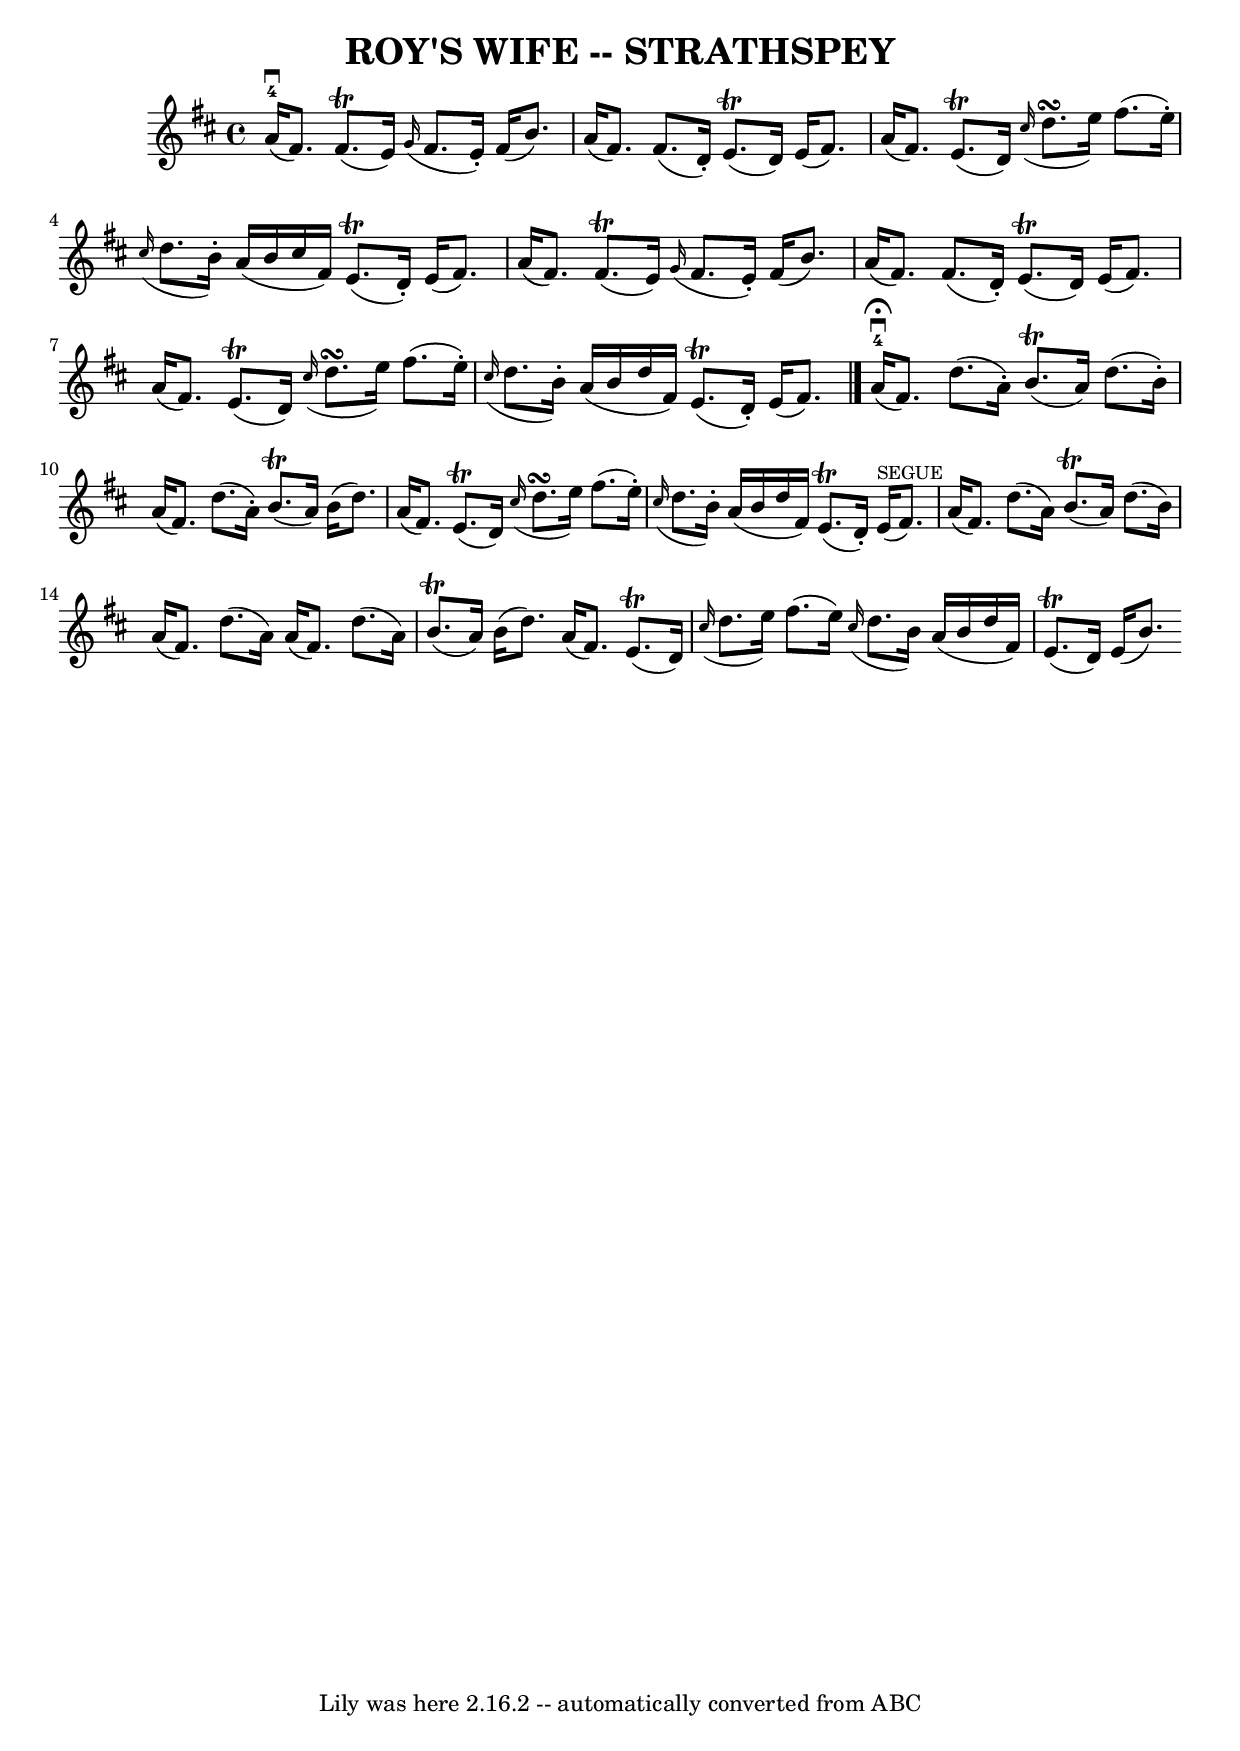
\version "2.7.40"
\include "Mammoth.ily"
\header {
	book = "Ryan's Mammoth Collection of Fiddle Tunes"
	crossRefNumber = "1"
	footnotes = ""
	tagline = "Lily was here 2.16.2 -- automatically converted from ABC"
	title = "ROY'S WIFE -- STRATHSPEY"
}
voicedefault =  {
\set Score.defaultBarType = "empty"

 \override Staff.TimeSignature #'style = #'C
 \time 4/4 % %slurgraces 1
 \key d \major a'16-4(^\downbow fis'8.) fis'8. (^\trill   
e'16)   \grace { g'16 (} fis'8. e'16 -.) fis'16 (b'8.)   
|
 a'16 (fis'8.) fis'8. (d'16 -.) e'8. (^\trill d'16 
) e'16 (fis'8.)   |
 a'16 (fis'8.) e'8. (^\trill  
 d'16)   \grace { cis''16 (} d''8.\turn e''16) fis''8. (
e''16 -.)   |
   \grace { cis''16 (} d''8. b'16 -.) a'16 (
 b'16 cis''16 fis'16) e'8. (^\trill d'16 -.) e'16 (
fis'8.)   |
 a'16 (fis'8.) fis'8. (^\trill e'16)   
\grace { g'16 (} fis'8. e'16 -.) fis'16 (b'8.)   |
   
a'16 (fis'8.) fis'8. (d'16 -.) e'8. (^\trill d'16) e'16 
(fis'8.)   |
 a'16 (fis'8.) e'8. (^\trill d'16)  
 \grace { cis''16 (} d''8.\turn e''16) fis''8. (e''16 -.)   
|
   \grace { cis''16 (} d''8. b'16 -.) a'16 (b'16    
d''16 fis'16) e'8. (^\trill d'16 -.) e'16 (fis'8.)   
\bar "|." a'16-4^\fermata(^\downbow fis'8.) d''8. (a'16 -. 
-) b'8. (^\trill a'16) d''8. (b'16 -.)   |
 a'16 (
fis'8.) d''8. (a'16 -.) b'8. (^\trill a'16) b'16 (d''8. 
)   |
 a'16 (fis'8.) e'8. (^\trill d'16)   \grace {  
 cis''16 (} d''8.\turn e''16) fis''8. (e''16 -.)   |
   
\grace { cis''16 (} d''8. b'16 -.) a'16 (b'16 d''16    
fis'16) e'8. (^\trill d'16 -.) e'16^\segue(fis'8.)   
|
 a'16 (fis'8.) d''8. (a'16) b'8. (^\trill a'16  
-) d''8. (b'16)   |
 a'16 (fis'8.) d''8. (a'16)   
a'16 (fis'8.) d''8. (a'16) b'8. (^\trill a'16) b'16 (
 d''8.)   |
 a'16 (fis'8.) e'8. (^\trill d'16)   
\grace { cis''16 (} d''8. e''16) fis''8. (e''16)   |
 
  \grace { cis''16 (} d''8. b'16) a'16 (b'16 d''16    
fis'16) e'8. (^\trill d'16) e'16 (b'8.)     
}

\score{
    <<

	\context Staff="default"
	{
	    \voicedefault 
	}

    >>
	\layout {
	}
	\midi {}
}
